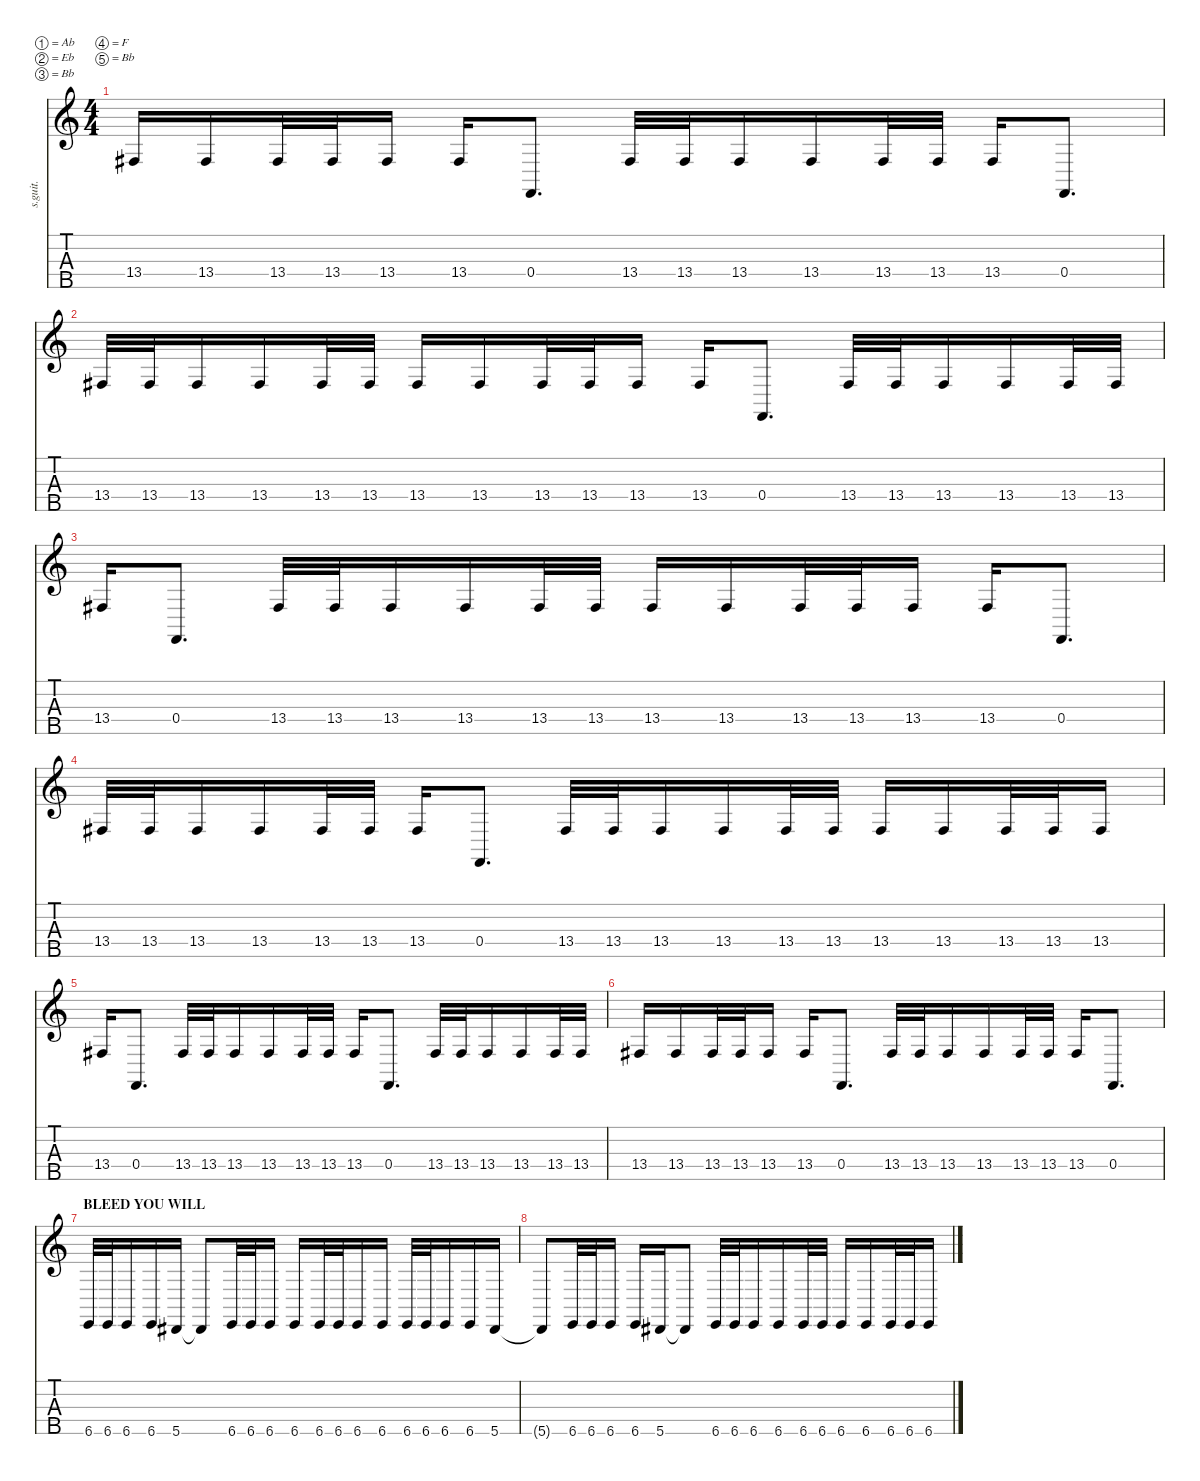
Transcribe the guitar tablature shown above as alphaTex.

\defaultSystemsLayout 4
\hideDynamics
\bracketExtendMode nobrackets
\track ("Dick Lovgren (Bass)" "s.guit.") {instrument electricbasspick}
\staff {score tabs}
\tuning (Ab2 Eb2 Bb1 F1 Bb0)
\ts (4 4)
\tempo (115 hide)
\clef g2
\ks c
13.4{acc #}.16{lyrics (0 "") lyrics (1 "") lyrics (2 "") lyrics (3 "") lyrics (4 "") dy f} 13.4{acc #}.16{lyrics (0 "") lyrics (1 "") lyrics (2 "") lyrics (3 "") lyrics (4 "")} 13.4{acc #}.32{lyrics (0 "") lyrics (1 "") lyrics (2 "") lyrics (3 "") lyrics (4 "")} 13.4{acc #}.32{lyrics (0 "") lyrics (1 "") lyrics (2 "") lyrics (3 "") lyrics (4 "")} 13.4{acc #}.16{lyrics (0 "") lyrics (1 "") lyrics (2 "") lyrics (3 "") lyrics (4 "")} 13.4{acc #}.16{lyrics (0 "") lyrics (1 "") lyrics (2 "") lyrics (3 "") lyrics (4 "")} 0.4.8{d lyrics (0 "") lyrics (1 "") lyrics (2 "") lyrics (3 "") lyrics (4 "")} 13.4{acc #}.32{lyrics (0 "") lyrics (1 "") lyrics (2 "") lyrics (3 "") lyrics (4 "")} 13.4{acc #}.32{lyrics (0 "") lyrics (1 "") lyrics (2 "") lyrics (3 "") lyrics (4 "")} 13.4{acc #}.16{lyrics (0 "") lyrics (1 "") lyrics (2 "") lyrics (3 "") lyrics (4 "")} 13.4{acc #}.16{lyrics (0 "") lyrics (1 "") lyrics (2 "") lyrics (3 "") lyrics (4 "")} 13.4{acc #}.32{lyrics (0 "") lyrics (1 "") lyrics (2 "") lyrics (3 "") lyrics (4 "")} 13.4{acc #}.32{lyrics (0 "") lyrics (1 "") lyrics (2 "") lyrics (3 "") lyrics (4 "")} 13.4{acc #}.16{lyrics (0 "") lyrics (1 "") lyrics (2 "") lyrics (3 "") lyrics (4 "")} 0.4.8{d lyrics (0 "") lyrics (1 "") lyrics (2 "") lyrics (3 "") lyrics (4 "")} |
13.4{acc #}.32{lyrics (0 "") lyrics (1 "") lyrics (2 "") lyrics (3 "") lyrics (4 "")} 13.4{acc #}.32{lyrics (0 "") lyrics (1 "") lyrics (2 "") lyrics (3 "") lyrics (4 "")} 13.4{acc #}.16{lyrics (0 "") lyrics (1 "") lyrics (2 "") lyrics (3 "") lyrics (4 "")} 13.4{acc #}.16{lyrics (0 "") lyrics (1 "") lyrics (2 "") lyrics (3 "") lyrics (4 "")} 13.4{acc #}.32{lyrics (0 "") lyrics (1 "") lyrics (2 "") lyrics (3 "") lyrics (4 "")} 13.4{acc #}.32{lyrics (0 "") lyrics (1 "") lyrics (2 "") lyrics (3 "") lyrics (4 "")} 13.4{acc #}.16{lyrics (0 "") lyrics (1 "") lyrics (2 "") lyrics (3 "") lyrics (4 "")} 13.4{acc #}.16{lyrics (0 "") lyrics (1 "") lyrics (2 "") lyrics (3 "") lyrics (4 "")} 13.4{acc #}.32{lyrics (0 "") lyrics (1 "") lyrics (2 "") lyrics (3 "") lyrics (4 "")} 13.4{acc #}.32{lyrics (0 "") lyrics (1 "") lyrics (2 "") lyrics (3 "") lyrics (4 "")} 13.4{acc #}.16{lyrics (0 "") lyrics (1 "") lyrics (2 "") lyrics (3 "") lyrics (4 "")} 13.4{acc #}.16{lyrics (0 "") lyrics (1 "") lyrics (2 "") lyrics (3 "") lyrics (4 "")} 0.4.8{d lyrics (0 "") lyrics (1 "") lyrics (2 "") lyrics (3 "") lyrics (4 "")} 13.4{acc #}.32{lyrics (0 "") lyrics (1 "") lyrics (2 "") lyrics (3 "") lyrics (4 "")} 13.4{acc #}.32{lyrics (0 "") lyrics (1 "") lyrics (2 "") lyrics (3 "") lyrics (4 "")} 13.4{acc #}.16{lyrics (0 "") lyrics (1 "") lyrics (2 "") lyrics (3 "") lyrics (4 "")} 13.4{acc #}.16{lyrics (0 "") lyrics (1 "") lyrics (2 "") lyrics (3 "") lyrics (4 "")} 13.4{acc #}.32{lyrics (0 "") lyrics (1 "") lyrics (2 "") lyrics (3 "") lyrics (4 "")} 13.4{acc #}.32{lyrics (0 "") lyrics (1 "") lyrics (2 "") lyrics (3 "") lyrics (4 "")} |
13.4{acc #}.16{lyrics (0 "") lyrics (1 "") lyrics (2 "") lyrics (3 "") lyrics (4 "")} 0.4.8{d lyrics (0 "") lyrics (1 "") lyrics (2 "") lyrics (3 "") lyrics (4 "")} 13.4{acc #}.32{lyrics (0 "") lyrics (1 "") lyrics (2 "") lyrics (3 "") lyrics (4 "")} 13.4{acc #}.32{lyrics (0 "") lyrics (1 "") lyrics (2 "") lyrics (3 "") lyrics (4 "")} 13.4{acc #}.16{lyrics (0 "") lyrics (1 "") lyrics (2 "") lyrics (3 "") lyrics (4 "")} 13.4{acc #}.16{lyrics (0 "") lyrics (1 "") lyrics (2 "") lyrics (3 "") lyrics (4 "")} 13.4{acc #}.32{lyrics (0 "") lyrics (1 "") lyrics (2 "") lyrics (3 "") lyrics (4 "")} 13.4{acc #}.32{lyrics (0 "") lyrics (1 "") lyrics (2 "") lyrics (3 "") lyrics (4 "")} 13.4{acc #}.16{lyrics (0 "") lyrics (1 "") lyrics (2 "") lyrics (3 "") lyrics (4 "")} 13.4{acc #}.16{lyrics (0 "") lyrics (1 "") lyrics (2 "") lyrics (3 "") lyrics (4 "")} 13.4{acc #}.32{lyrics (0 "") lyrics (1 "") lyrics (2 "") lyrics (3 "") lyrics (4 "")} 13.4{acc #}.32{lyrics (0 "") lyrics (1 "") lyrics (2 "") lyrics (3 "") lyrics (4 "")} 13.4{acc #}.16{lyrics (0 "") lyrics (1 "") lyrics (2 "") lyrics (3 "") lyrics (4 "")} 13.4{acc #}.16{lyrics (0 "") lyrics (1 "") lyrics (2 "") lyrics (3 "") lyrics (4 "")} 0.4.8{d lyrics (0 "") lyrics (1 "") lyrics (2 "") lyrics (3 "") lyrics (4 "")} |
13.4{acc #}.32{lyrics (0 "") lyrics (1 "") lyrics (2 "") lyrics (3 "") lyrics (4 "")} 13.4{acc #}.32{lyrics (0 "") lyrics (1 "") lyrics (2 "") lyrics (3 "") lyrics (4 "")} 13.4{acc #}.16{lyrics (0 "") lyrics (1 "") lyrics (2 "") lyrics (3 "") lyrics (4 "")} 13.4{acc #}.16{lyrics (0 "") lyrics (1 "") lyrics (2 "") lyrics (3 "") lyrics (4 "")} 13.4{acc #}.32{lyrics (0 "") lyrics (1 "") lyrics (2 "") lyrics (3 "") lyrics (4 "")} 13.4{acc #}.32{lyrics (0 "") lyrics (1 "") lyrics (2 "") lyrics (3 "") lyrics (4 "")} 13.4{acc #}.16{lyrics (0 "") lyrics (1 "") lyrics (2 "") lyrics (3 "") lyrics (4 "")} 0.4.8{d lyrics (0 "") lyrics (1 "") lyrics (2 "") lyrics (3 "") lyrics (4 "")} 13.4{acc #}.32{lyrics (0 "") lyrics (1 "") lyrics (2 "") lyrics (3 "") lyrics (4 "")} 13.4{acc #}.32{lyrics (0 "") lyrics (1 "") lyrics (2 "") lyrics (3 "") lyrics (4 "")} 13.4{acc #}.16{lyrics (0 "") lyrics (1 "") lyrics (2 "") lyrics (3 "") lyrics (4 "")} 13.4{acc #}.16{lyrics (0 "") lyrics (1 "") lyrics (2 "") lyrics (3 "") lyrics (4 "")} 13.4{acc #}.32{lyrics (0 "") lyrics (1 "") lyrics (2 "") lyrics (3 "") lyrics (4 "")} 13.4{acc #}.32{lyrics (0 "") lyrics (1 "") lyrics (2 "") lyrics (3 "") lyrics (4 "")} 13.4{acc #}.16{lyrics (0 "") lyrics (1 "") lyrics (2 "") lyrics (3 "") lyrics (4 "")} 13.4{acc #}.16{lyrics (0 "") lyrics (1 "") lyrics (2 "") lyrics (3 "") lyrics (4 "")} 13.4{acc #}.32{lyrics (0 "") lyrics (1 "") lyrics (2 "") lyrics (3 "") lyrics (4 "")} 13.4{acc #}.32{lyrics (0 "") lyrics (1 "") lyrics (2 "") lyrics (3 "") lyrics (4 "")} 13.4{acc #}.16{lyrics (0 "") lyrics (1 "") lyrics (2 "") lyrics (3 "") lyrics (4 "")} |
13.4{acc #}.16{lyrics (0 "") lyrics (1 "") lyrics (2 "") lyrics (3 "") lyrics (4 "")} 0.4.8{d lyrics (0 "") lyrics (1 "") lyrics (2 "") lyrics (3 "") lyrics (4 "")} 13.4{acc #}.32{lyrics (0 "") lyrics (1 "") lyrics (2 "") lyrics (3 "") lyrics (4 "")} 13.4{acc #}.32{lyrics (0 "") lyrics (1 "") lyrics (2 "") lyrics (3 "") lyrics (4 "")} 13.4{acc #}.16{lyrics (0 "") lyrics (1 "") lyrics (2 "") lyrics (3 "") lyrics (4 "")} 13.4{acc #}.16{lyrics (0 "") lyrics (1 "") lyrics (2 "") lyrics (3 "") lyrics (4 "")} 13.4{acc #}.32{lyrics (0 "") lyrics (1 "") lyrics (2 "") lyrics (3 "") lyrics (4 "")} 13.4{acc #}.32{lyrics (0 "") lyrics (1 "") lyrics (2 "") lyrics (3 "") lyrics (4 "")} 13.4{acc #}.16{lyrics (0 "") lyrics (1 "") lyrics (2 "") lyrics (3 "") lyrics (4 "")} 0.4.8{d lyrics (0 "") lyrics (1 "") lyrics (2 "") lyrics (3 "") lyrics (4 "")} 13.4{acc #}.32{lyrics (0 "") lyrics (1 "") lyrics (2 "") lyrics (3 "") lyrics (4 "")} 13.4{acc #}.32{lyrics (0 "") lyrics (1 "") lyrics (2 "") lyrics (3 "") lyrics (4 "")} 13.4{acc #}.16{lyrics (0 "") lyrics (1 "") lyrics (2 "") lyrics (3 "") lyrics (4 "")} 13.4{acc #}.16{lyrics (0 "") lyrics (1 "") lyrics (2 "") lyrics (3 "") lyrics (4 "")} 13.4{acc #}.32{lyrics (0 "") lyrics (1 "") lyrics (2 "") lyrics (3 "") lyrics (4 "")} 13.4{acc #}.32{lyrics (0 "") lyrics (1 "") lyrics (2 "") lyrics (3 "") lyrics (4 "")} |
13.4{acc #}.16{lyrics (0 "") lyrics (1 "") lyrics (2 "") lyrics (3 "") lyrics (4 "")} 13.4{acc #}.16{lyrics (0 "") lyrics (1 "") lyrics (2 "") lyrics (3 "") lyrics (4 "")} 13.4{acc #}.32{lyrics (0 "") lyrics (1 "") lyrics (2 "") lyrics (3 "") lyrics (4 "")} 13.4{acc #}.32{lyrics (0 "") lyrics (1 "") lyrics (2 "") lyrics (3 "") lyrics (4 "")} 13.4{acc #}.16{lyrics (0 "") lyrics (1 "") lyrics (2 "") lyrics (3 "") lyrics (4 "")} 13.4{acc #}.16{lyrics (0 "") lyrics (1 "") lyrics (2 "") lyrics (3 "") lyrics (4 "")} 0.4.8{d lyrics (0 "") lyrics (1 "") lyrics (2 "") lyrics (3 "") lyrics (4 "")} 13.4{acc #}.32{lyrics (0 "") lyrics (1 "") lyrics (2 "") lyrics (3 "") lyrics (4 "")} 13.4{acc #}.32{lyrics (0 "") lyrics (1 "") lyrics (2 "") lyrics (3 "") lyrics (4 "")} 13.4{acc #}.16{lyrics (0 "") lyrics (1 "") lyrics (2 "") lyrics (3 "") lyrics (4 "")} 13.4{acc #}.16{lyrics (0 "") lyrics (1 "") lyrics (2 "") lyrics (3 "") lyrics (4 "")} 13.4{acc #}.32{lyrics (0 "") lyrics (1 "") lyrics (2 "") lyrics (3 "") lyrics (4 "")} 13.4{acc #}.32{lyrics (0 "") lyrics (1 "") lyrics (2 "") lyrics (3 "") lyrics (4 "")} 13.4{acc #}.16{lyrics (0 "") lyrics (1 "") lyrics (2 "") lyrics (3 "") lyrics (4 "")} 0.4.8{d lyrics (0 "") lyrics (1 "") lyrics (2 "") lyrics (3 "") lyrics (4 "")} |
\section ("" "BLEED YOU WILL")
6.5.32{lyrics (0 "") lyrics (1 "") lyrics (2 "") lyrics (3 "") lyrics (4 "")} 6.5.32{lyrics (0 "") lyrics (1 "") lyrics (2 "") lyrics (3 "") lyrics (4 "")} 6.5.16{lyrics (0 "") lyrics (1 "") lyrics (2 "") lyrics (3 "") lyrics (4 "")} 6.5.16{lyrics (0 "") lyrics (1 "") lyrics (2 "") lyrics (3 "") lyrics (4 "")} 5.5{acc #}.16{lyrics (0 "") lyrics (1 "") lyrics (2 "") lyrics (3 "") lyrics (4 "")} 5.5{t acc #}.8{lyrics (0 "") lyrics (1 "") lyrics (2 "") lyrics (3 "") lyrics (4 "")} 6.5.32{lyrics (0 "") lyrics (1 "") lyrics (2 "") lyrics (3 "") lyrics (4 "")} 6.5.32{lyrics (0 "") lyrics (1 "") lyrics (2 "") lyrics (3 "") lyrics (4 "")} 6.5.16{lyrics (0 "") lyrics (1 "") lyrics (2 "") lyrics (3 "") lyrics (4 "")} 6.5.16{lyrics (0 "") lyrics (1 "") lyrics (2 "") lyrics (3 "") lyrics (4 "")} 6.5.32{lyrics (0 "") lyrics (1 "") lyrics (2 "") lyrics (3 "") lyrics (4 "")} 6.5.32{lyrics (0 "") lyrics (1 "") lyrics (2 "") lyrics (3 "") lyrics (4 "")} 6.5.16{lyrics (0 "") lyrics (1 "") lyrics (2 "") lyrics (3 "") lyrics (4 "")} 6.5.16{lyrics (0 "") lyrics (1 "") lyrics (2 "") lyrics (3 "") lyrics (4 "")} 6.5.32{lyrics (0 "") lyrics (1 "") lyrics (2 "") lyrics (3 "") lyrics (4 "")} 6.5.32{lyrics (0 "") lyrics (1 "") lyrics (2 "") lyrics (3 "") lyrics (4 "")} 6.5.16{lyrics (0 "") lyrics (1 "") lyrics (2 "") lyrics (3 "") lyrics (4 "")} 6.5.16{lyrics (0 "") lyrics (1 "") lyrics (2 "") lyrics (3 "") lyrics (4 "")} 5.5{acc #}.16{lyrics (0 "") lyrics (1 "") lyrics (2 "") lyrics (3 "") lyrics (4 "")} |
5.5{t acc #}.8{lyrics (0 "") lyrics (1 "") lyrics (2 "") lyrics (3 "") lyrics (4 "")} 6.5.32{lyrics (0 "") lyrics (1 "") lyrics (2 "") lyrics (3 "") lyrics (4 "")} 6.5.32{lyrics (0 "") lyrics (1 "") lyrics (2 "") lyrics (3 "") lyrics (4 "")} 6.5.16{lyrics (0 "") lyrics (1 "") lyrics (2 "") lyrics (3 "") lyrics (4 "")} 6.5.16{lyrics (0 "") lyrics (1 "") lyrics (2 "") lyrics (3 "") lyrics (4 "")} 5.5{acc #}.16{lyrics (0 "") lyrics (1 "") lyrics (2 "") lyrics (3 "") lyrics (4 "")} 5.5{t acc #}.8{lyrics (0 "") lyrics (1 "") lyrics (2 "") lyrics (3 "") lyrics (4 "")} 6.5.32{lyrics (0 "") lyrics (1 "") lyrics (2 "") lyrics (3 "") lyrics (4 "")} 6.5.32{lyrics (0 "") lyrics (1 "") lyrics (2 "") lyrics (3 "") lyrics (4 "")} 6.5.16{lyrics (0 "") lyrics (1 "") lyrics (2 "") lyrics (3 "") lyrics (4 "")} 6.5.16{lyrics (0 "") lyrics (1 "") lyrics (2 "") lyrics (3 "") lyrics (4 "")} 6.5.32{lyrics (0 "") lyrics (1 "") lyrics (2 "") lyrics (3 "") lyrics (4 "")} 6.5.32{lyrics (0 "") lyrics (1 "") lyrics (2 "") lyrics (3 "") lyrics (4 "")} 6.5.16{lyrics (0 "") lyrics (1 "") lyrics (2 "") lyrics (3 "") lyrics (4 "")} 6.5.16{lyrics (0 "") lyrics (1 "") lyrics (2 "") lyrics (3 "") lyrics (4 "")} 6.5.32{lyrics (0 "") lyrics (1 "") lyrics (2 "") lyrics (3 "") lyrics (4 "")} 6.5.32{lyrics (0 "") lyrics (1 "") lyrics (2 "") lyrics (3 "") lyrics (4 "")} 6.5.16{lyrics (0 "") lyrics (1 "") lyrics (2 "") lyrics (3 "") lyrics (4 "")}
